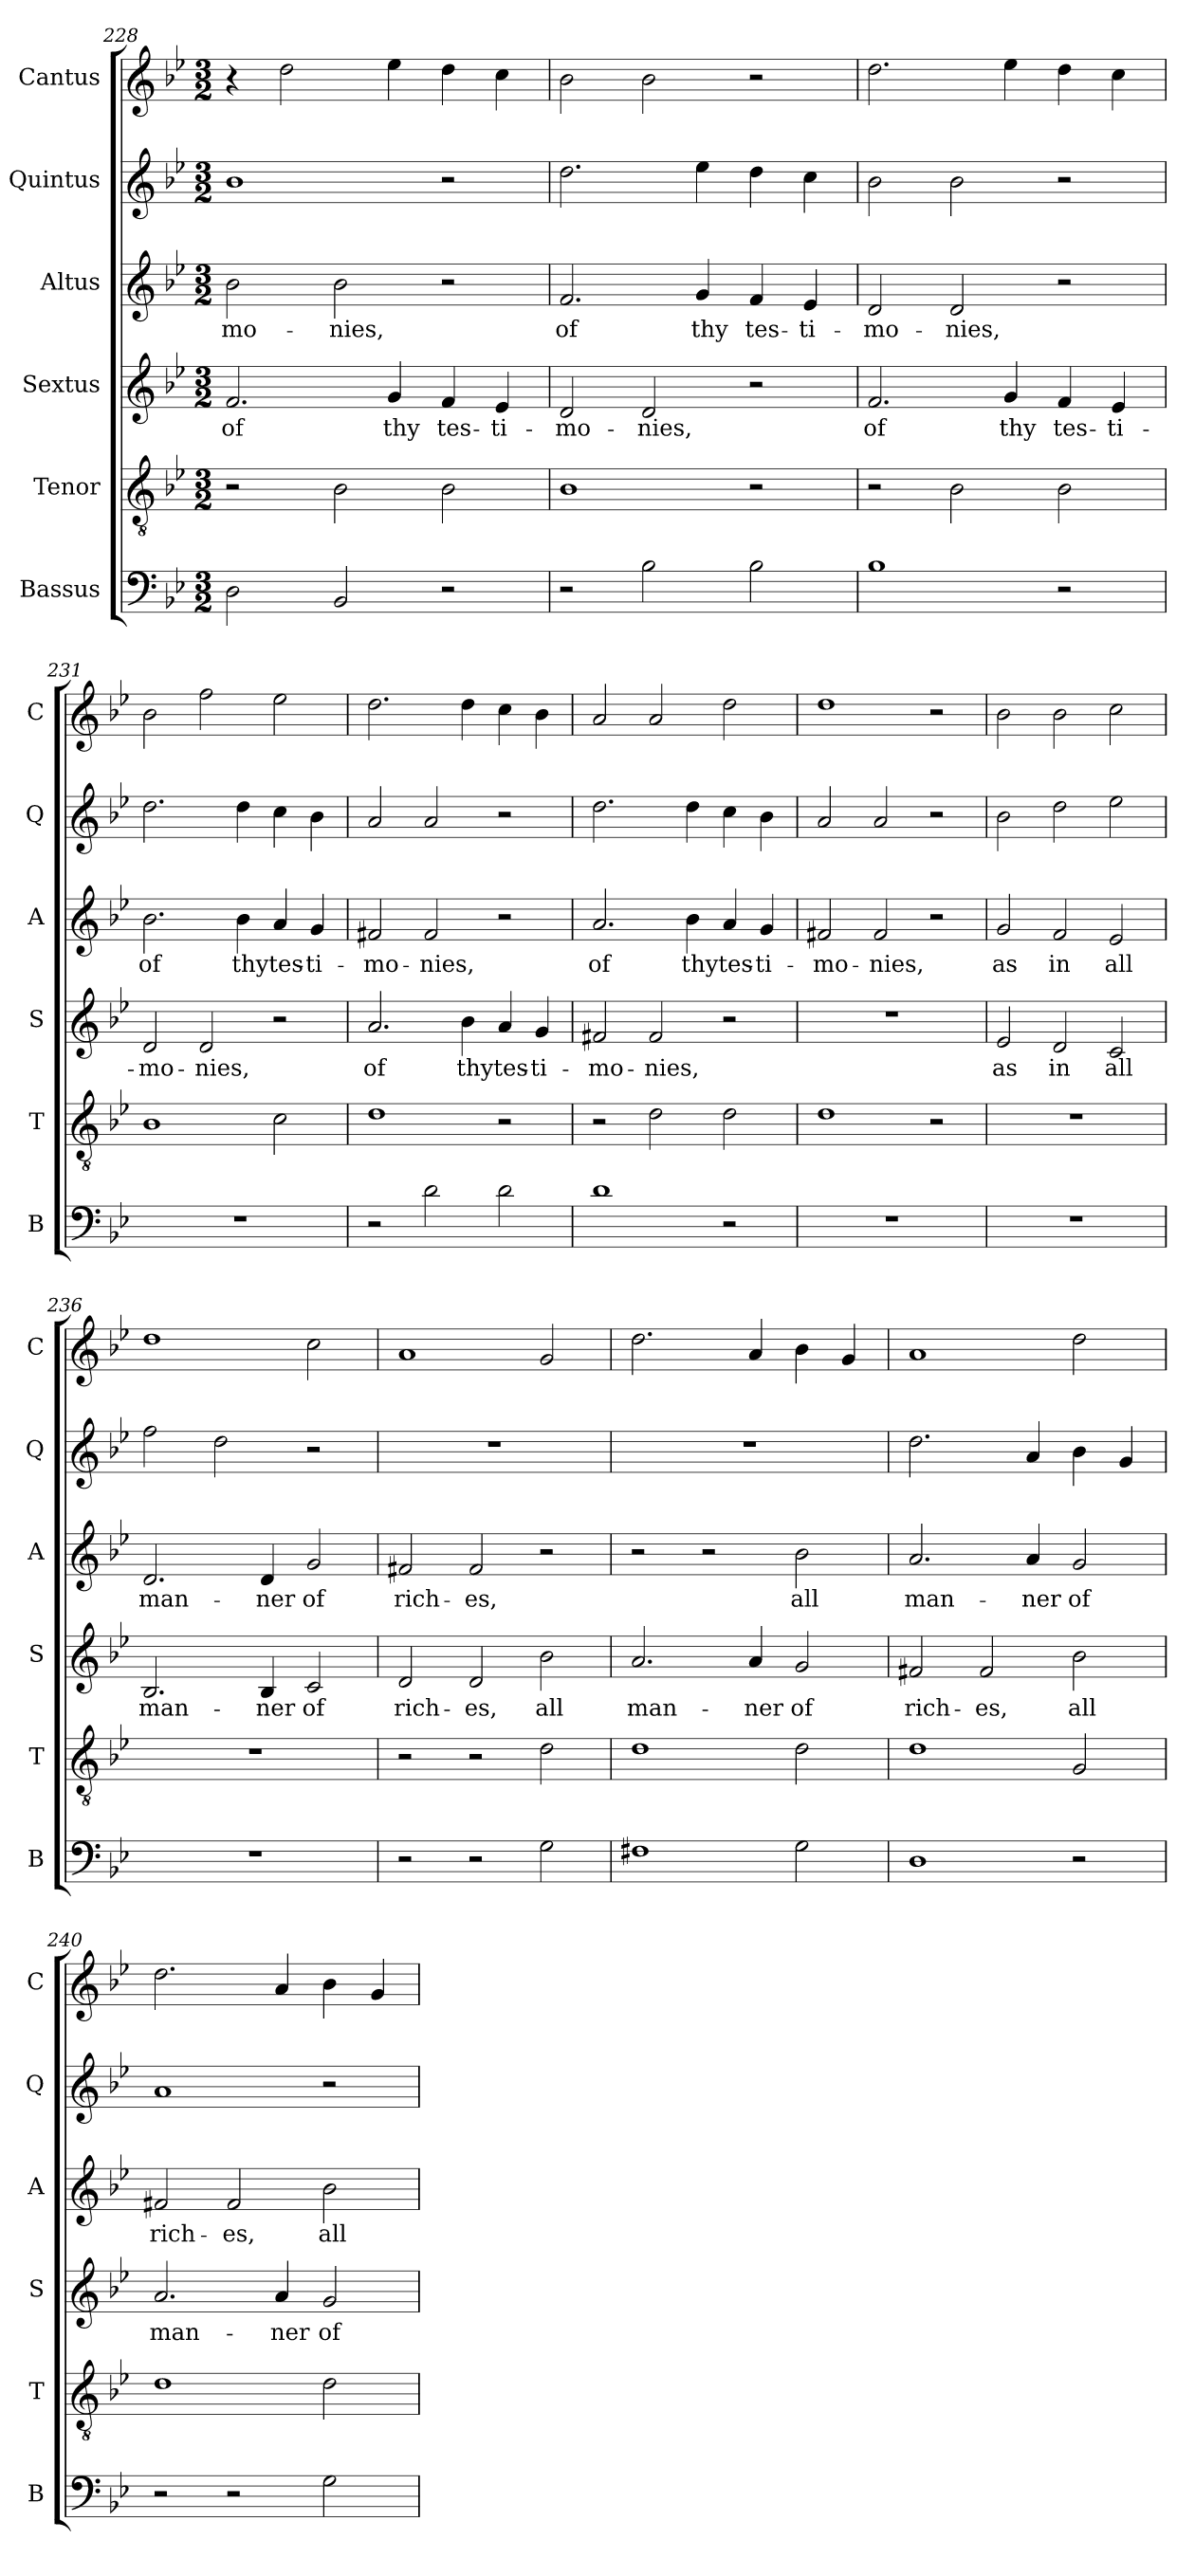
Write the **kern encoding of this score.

**kern	**kern	**kern	**text	**kern	**text	**kern	**kern
*part6	*part5	*part4	*part4	*part3	*part3	*part2	*part1
*staff6	*staff5	*staff4	*staff4	*staff3	*staff3	*staff2	*staff1
*I"Bassus	*I"Tenor	*I"Sextus	*	*I"Altus	*	*I"Quintus	*I"Cantus
*I'B	*I'T	*I'S	*	*I'A	*	*I'Q	*I'C
*clefF4	*clefGv2	*clefG2	*	*clefG2	*	*clefG2	*clefG2
*k[b-e-]	*k[b-e-]	*k[b-e-]	*	*k[b-e-]	*	*k[b-e-]	*k[b-e-]
*B-:	*B-:	*B-:	*	*B-:	*	*B-:	*B-:
*M3/2	*M3/2	*M3/2	*	*M3/2	*	*M3/2	*M3/2
=228	=228	=228	=228	=228	=228	=228	=228
!	!	!	!LO:LY:b	!	!LO:LY:b	!	!
2D\	2r	2.f/	of	2b-\	-mo-	1b-	4r
.	.	.	.	.	.	.	2dd\
!	!	!	!	!	!LO:LY:b	!	!
2BB-/	2B-\	.	.	2b-\	-nies,	.	.
!	!	!	!LO:LY:b	!	!	!	!
.	.	4g/	thy	.	.	.	4ee-\
!	!	!	!LO:LY:b	!	!	!	!
2r	2B-\	4f/	tes-	2r	.	2r	4dd\
!	!	!	!LO:LY:b	!	!	!	!
.	.	4e-/	-ti-	.	.	.	4cc\
!!LO:PB:g=z
=229	=229	=229	=229	=229	=229	=229	=229
!	!	!	!LO:LY:b	!	!LO:LY:b	!	!
2r	1B-	2d/	-mo-	2.f/	of	2.dd\	2b-\
!	!	!	!LO:LY:b	!	!	!	!
2B-\	.	2d/	-nies,	.	.	.	2b-\
!	!	!	!	!	!LO:LY:b	!	!
.	.	.	.	4g/	thy	4ee-\	.
!	!	!	!	!	!LO:LY:b	!	!
2B-\	2r	2r	.	4f/	tes-	4dd\	2r
!	!	!	!	!	!LO:LY:b	!	!
.	.	.	.	4e-/	-ti-	4cc\	.
=230	=230	=230	=230	=230	=230	=230	=230
!	!	!	!LO:LY:b	!	!LO:LY:b	!	!
1B-	2r	2.f/	of	2d/	-mo-	2b-\	2.dd\
!	!	!	!	!	!LO:LY:b	!	!
.	2B-\	.	.	2d/	-nies,	2b-\	.
!	!	!	!LO:LY:b	!	!	!	!
.	.	4g/	thy	.	.	.	4ee-\
!	!	!	!LO:LY:b	!	!	!	!
2r	2B-\	4f/	tes-	2r	.	2r	4dd\
!	!	!	!LO:LY:b	!	!	!	!
.	.	4e-/	-ti-	.	.	.	4cc\
=231	=231	=231	=231	=231	=231	=231	=231
!	!	!	!LO:LY:b	!	!LO:LY:b	!	!
1.r	1B-	2d/	-mo-	2.b-\	of	2.dd\	2b-\
!	!	!	!LO:LY:b	!	!	!	!
.	.	2d/	-nies,	.	.	.	2ff\
!	!	!	!	!	!LO:LY:b	!	!
.	.	.	.	4b-\	thy	4dd\	.
!	!	!	!	!	!LO:LY:b	!	!
.	2c\	2r	.	4a/	tes-	4cc\	2ee-\
!	!	!	!	!	!LO:LY:b	!	!
.	.	.	.	4g/	-ti-	4b-\	.
=232	=232	=232	=232	=232	=232	=232	=232
!	!	!	!LO:LY:b	!	!LO:LY:b	!	!
2r	1d	2.a/	of	2f#X/	-mo-	2a/	2.dd\
!	!	!	!	!	!LO:LY:b	!	!
2d\	.	.	.	2f#/	-nies,	2a/	.
!	!	!	!LO:LY:b	!	!	!	!
.	.	4b-\	thy	.	.	.	4dd\
!	!	!	!LO:LY:b	!	!	!	!
2d\	2r	4a/	tes-	2r	.	2r	4cc\
!	!	!	!LO:LY:b	!	!	!	!
.	.	4g/	-ti-	.	.	.	4b-\
=233	=233	=233	=233	=233	=233	=233	=233
!	!	!	!LO:LY:b	!	!LO:LY:b	!	!
1d	2r	2f#X/	-mo-	2.a/	of	2.dd\	2a/
!	!	!	!LO:LY:b	!	!	!	!
.	2d\	2f#/	-nies,	.	.	.	2a/
!	!	!	!	!	!LO:LY:b	!	!
.	.	.	.	4b-\	thy	4dd\	.
!	!	!	!	!	!LO:LY:b	!	!
2r	2d\	2r	.	4a/	tes-	4cc\	2dd\
!	!	!	!	!	!LO:LY:b	!	!
.	.	.	.	4g/	-ti-	4b-\	.
=234	=234	=234	=234	=234	=234	=234	=234
!	!	!	!	!	!LO:LY:b	!	!
1.r	1d	1.r	.	2f#X/	-mo-	2a/	1dd
!	!	!	!	!	!LO:LY:b	!	!
.	.	.	.	2f#/	-nies,	2a/	.
.	2r	.	.	2r	.	2r	2r
=235	=235	=235	=235	=235	=235	=235	=235
!	!	!	!LO:LY:b	!	!LO:LY:b	!	!
1.r	1.r	2e-/	as	2g/	as	2b-\	2b-\
!	!	!	!LO:LY:b	!	!LO:LY:b	!	!
.	.	2d/	in	2f/	in	2dd\	2b-\
!	!	!	!LO:LY:b	!	!LO:LY:b	!	!
.	.	2c/	all	2e-/	all	2ee-\	2cc\
!!LO:LB:g=z
=236	=236	=236	=236	=236	=236	=236	=236
!	!	!	!LO:LY:b	!	!LO:LY:b	!	!
1.r	1.r	2.B-/	man-	2.d/	man-	2ff\	1dd
.	.	.	.	.	.	2dd\	.
!	!	!	!LO:LY:b	!	!LO:LY:b	!	!
.	.	4B-/	-ner	4d/	-ner	.	.
!	!	!	!LO:LY:b	!	!LO:LY:b	!	!
.	.	2c/	of	2g/	of	2r	2cc\
=237	=237	=237	=237	=237	=237	=237	=237
!	!	!	!LO:LY:b	!	!LO:LY:b	!	!
2r	2r	2d/	rich-	2f#X/	rich-	1.r	1a
!	!	!	!LO:LY:b	!	!LO:LY:b	!	!
2r	2r	2d/	-es,	2f#/	-es,	.	.
!	!	!	!LO:LY:b	!	!	!	!
2G\	2d\	2b-\	all	2r	.	.	2g/
=238	=238	=238	=238	=238	=238	=238	=238
!	!	!	!LO:LY:b	!	!	!	!
1F#X	1d	2.a/	man-	2r	.	1.r	2.dd\
.	.	.	.	2r	.	.	.
!	!	!	!LO:LY:b	!	!	!	!
.	.	4a/	-ner	.	.	.	4a/
!	!	!	!LO:LY:b	!	!LO:LY:b	!	!
2G\	2d\	2g/	of	2b-\	all	.	4b-\
.	.	.	.	.	.	.	4g/
=239	=239	=239	=239	=239	=239	=239	=239
!	!	!	!LO:LY:b	!	!LO:LY:b	!	!
1D	1d	2f#X/	rich-	2.a/	man-	2.dd\	1a
!	!	!	!LO:LY:b	!	!	!	!
.	.	2f#/	-es,	.	.	.	.
!	!	!	!	!	!LO:LY:b	!	!
.	.	.	.	4a/	-ner	4a/	.
!	!	!	!LO:LY:b	!	!LO:LY:b	!	!
2r	2G/	2b-\	all	2g/	of	4b-\	2dd\
.	.	.	.	.	.	4g/	.
=240	=240	=240	=240	=240	=240	=240	=240
!	!	!	!LO:LY:b	!	!LO:LY:b	!	!
2r	1d	2.a/	man-	2f#X/	rich-	1a	2.dd\
!	!	!	!	!	!LO:LY:b	!	!
2r	.	.	.	2f#/	-es,	.	.
!	!	!	!LO:LY:b	!	!	!	!
.	.	4a/	-ner	.	.	.	4a/
!	!	!	!LO:LY:b	!	!LO:LY:b	!	!
2G\	2d\	2g/	of	2b-\	all	2r	4b-\
.	.	.	.	.	.	.	4g/
=	=	=	=	=	=	=	=
*-	*-	*-	*-	*-	*-	*-	*-
